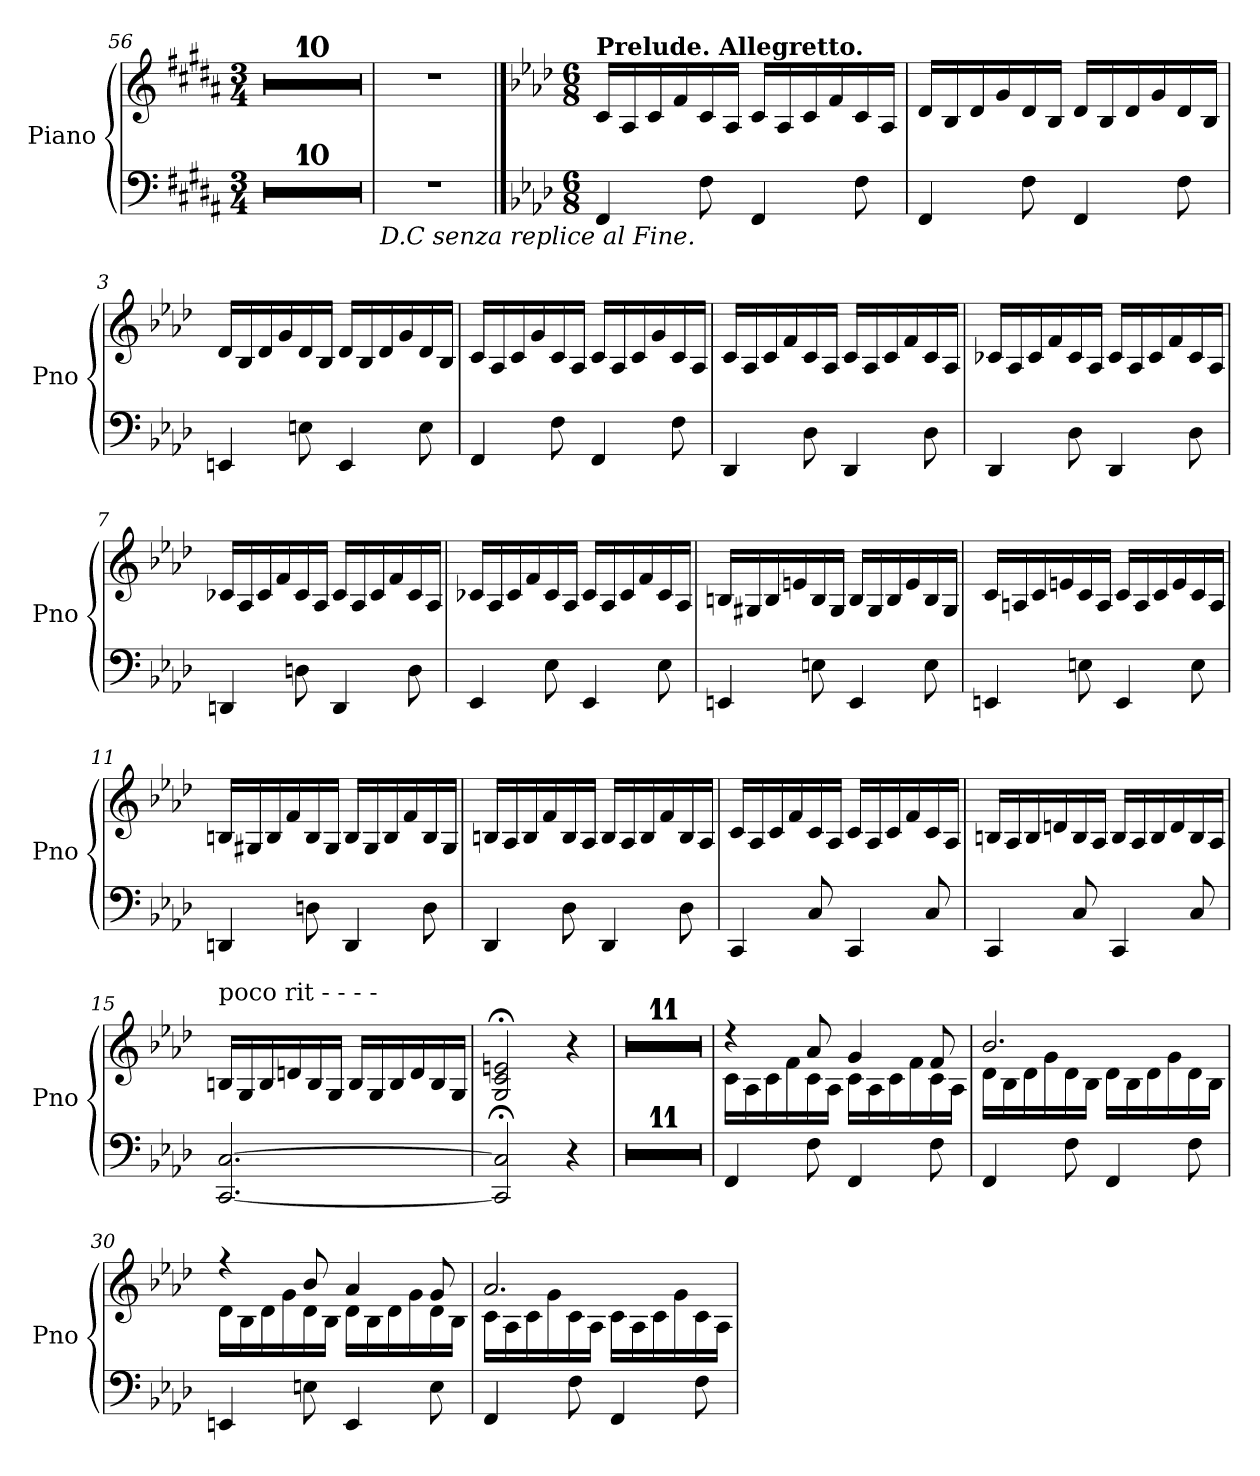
**kern	**kern
*part1	*part1
*staff2	*staff1
*I"Piano	*
*I'Pno	*
*clefF4	*clefG2
*k[f#c#g#d#a#]	*k[f#c#g#d#a#]
*M3/4	*M3/4
=56	=56
2.r	2.r
=57	=57
2.r	2.r
=58	=58
2.r	2.r
=59	=59
2.r	2.r
=60	=60
2.r	2.r
=61	=61
2.r	2.r
=62	=62
2.r	2.r
=63	=63
2.r	2.r
=64	=64
2.r	2.r
=65	=65
2.r	2.r
=66	=66
!LO:TX:b:i:t=D.C senza replice al Fine.	!
2.r	2.r
!!LO:LB:g=z
==1	==1
*k[b-e-a-d-]	*k[b-e-a-d-]
*M6/8	*M6/8
*	*MM96
!	!LO:TX:a:B:t=Prelude. Allegretto.
4FF/	16c/LL
.	16A-/
.	16c/
.	16f/
8F\	16c/
.	16A-/JJ
4FF/	16c/LL
.	16A-/
.	16c/
.	16f/
8F\	16c/
.	16A-/JJ
=2	=2
4FF/	16d-/LL
.	16B-/
.	16d-/
.	16g/
8F\	16d-/
.	16B-/JJ
4FF/	16d-/LL
.	16B-/
.	16d-/
.	16g/
8F\	16d-/
.	16B-/JJ
=3	=3
4EEn/	16d-/LL
.	16B-/
.	16d-/
.	16g/
8En\	16d-/
.	16B-/JJ
4EE/	16d-/LL
.	16B-/
.	16d-/
.	16g/
8E\	16d-/
.	16B-/JJ
!!LO:PB:g=z
=4	=4
4FF/	16c/LL
.	16A-/
.	16c/
.	16g/
8F\	16c/
.	16A-/JJ
4FF/	16c/LL
.	16A-/
.	16c/
.	16g/
8F\	16c/
.	16A-/JJ
=5	=5
4DD-/	16c/LL
.	16A-/
.	16c/
.	16f/
8D-\	16c/
.	16A-/JJ
4DD-/	16c/LL
.	16A-/
.	16c/
.	16f/
8D-\	16c/
.	16A-/JJ
=6	=6
4DD-/	16c-X/LL
.	16A-/
.	16c-/
.	16f/
8D-\	16c-/
.	16A-/JJ
4DD-/	16c-/LL
.	16A-/
.	16c-/
.	16f/
8D-\	16c-/
.	16A-/JJ
=7	=7
4DDn/	16c-X/LL
.	16A-/
.	16c-/
.	16f/
8Dn\	16c-/
.	16A-/JJ
4DD/	16c-/LL
.	16A-/
.	16c-/
.	16f/
8D\	16c-/
.	16A-/JJ
!!LO:LB:g=z
=8	=8
4EE-/	16c-X/LL
.	16A-/
.	16c-/
.	16f/
8E-\	16c-/
.	16A-/JJ
4EE-/	16c-/LL
.	16A-/
.	16c-/
.	16f/
8E-\	16c-/
.	16A-/JJ
=9	=9
4EEn/	16Bn/LL
.	16G#X/
.	16B/
.	16en/
8En\	16B/
.	16G#/JJ
4EE/	16B/LL
.	16G#/
.	16B/
.	16e/
8E\	16B/
.	16G#/JJ
=10	=10
4EEn/	16c/LL
.	16An/
.	16c/
.	16en/
8En\	16c/
.	16A/JJ
4EE/	16c/LL
.	16A/
.	16c/
.	16e/
8E\	16c/
.	16A/JJ
=11	=11
4DDn/	16Bn/LL
.	16G#X/
.	16B/
.	16f/
8Dn\	16B/
.	16G#/JJ
4DD/	16B/LL
.	16G#/
.	16B/
.	16f/
8D\	16B/
.	16G#/JJ
!!LO:LB:g=z
=12	=12
4DD-/	16Bn/LL
.	16A-/
.	16B/
.	16f/
8D-\	16B/
.	16A-/JJ
4DD-/	16B/LL
.	16A-/
.	16B/
.	16f/
8D-\	16B/
.	16A-/JJ
=13	=13
4CC/	16c/LL
.	16A-/
.	16c/
.	16f/
8C/	16c/
.	16A-/JJ
4CC/	16c/LL
.	16A-/
.	16c/
.	16f/
8C/	16c/
.	16A-/JJ
=14	=14
4CC/	16Bn/LL
.	16A-/
.	16B/
.	16dn/
8C/	16B/
.	16A-/JJ
4CC/	16B/LL
.	16A-/
.	16B/
.	16d/
8C/	16B/
.	16A-/JJ
=15	=15
!	!LO:TX:a:t=poco rit          -          -          -          -
[2.CC/ [2.C/	16Bn/LL
.	16G/
.	16B/
.	16dn/
.	16B/
.	16G/JJ
.	16B/LL
.	16G/
.	16B/
.	16d/
.	16B/
.	16G/JJ
!!LO:LB:g=z
=16	=16
2CC/];< 2C/];<	2G/;< 2c/;< 2en/;<
4r	4r
=17	=17
2.r	2.r
=18	=18
2.r	2.r
=19	=19
2.r	2.r
=20	=20
2.r	2.r
=21	=21
2.r	2.r
=22	=22
2.r	2.r
=23	=23
2.r	2.r
=24	=24
2.r	2.r
=25	=25
2.r	2.r
=26	=26
2.r	2.r
=27	=27
2.r	2.r
!!LO:LB:g=z
=28	=28
*	*^
4FF/	4r	16c\LL
.	.	16A-\
.	.	16c\
.	.	16f\
8F\	8a-/	16c\
.	.	16A-\JJ
4FF/	4g/	16c\LL
.	.	16A-\
.	.	16c\
.	.	16f\
8F\	8f/	16c\
.	.	16A-\JJ
=29	=29	=29
4FF/	2.b-/	16d-\LL
.	.	16B-\
.	.	16d-\
.	.	16g\
8F\	.	16d-\
.	.	16B-\JJ
4FF/	.	16d-\LL
.	.	16B-\
.	.	16d-\
.	.	16g\
8F\	.	16d-\
.	.	16B-\JJ
=30	=30	=30
4EEn/	4r	16d-\LL
.	.	16B-\
.	.	16d-\
.	.	16g\
8En\	8b-/	16d-\
.	.	16B-\JJ
4EE/	4a-/	16d-\LL
.	.	16B-\
.	.	16d-\
.	.	16g\
8E\	8g/	16d-\
.	.	16B-\JJ
=31	=31	=31
4FF/	2.a-/	16c\LL
.	.	16A-\
.	.	16c\
.	.	16g\
8F\	.	16c\
.	.	16A-\JJ
4FF/	.	16c\LL
.	.	16A-\
.	.	16c\
.	.	16g\
8F\	.	16c\
.	.	16A-\JJ
*	*v	*v
=	=
*-	*-
